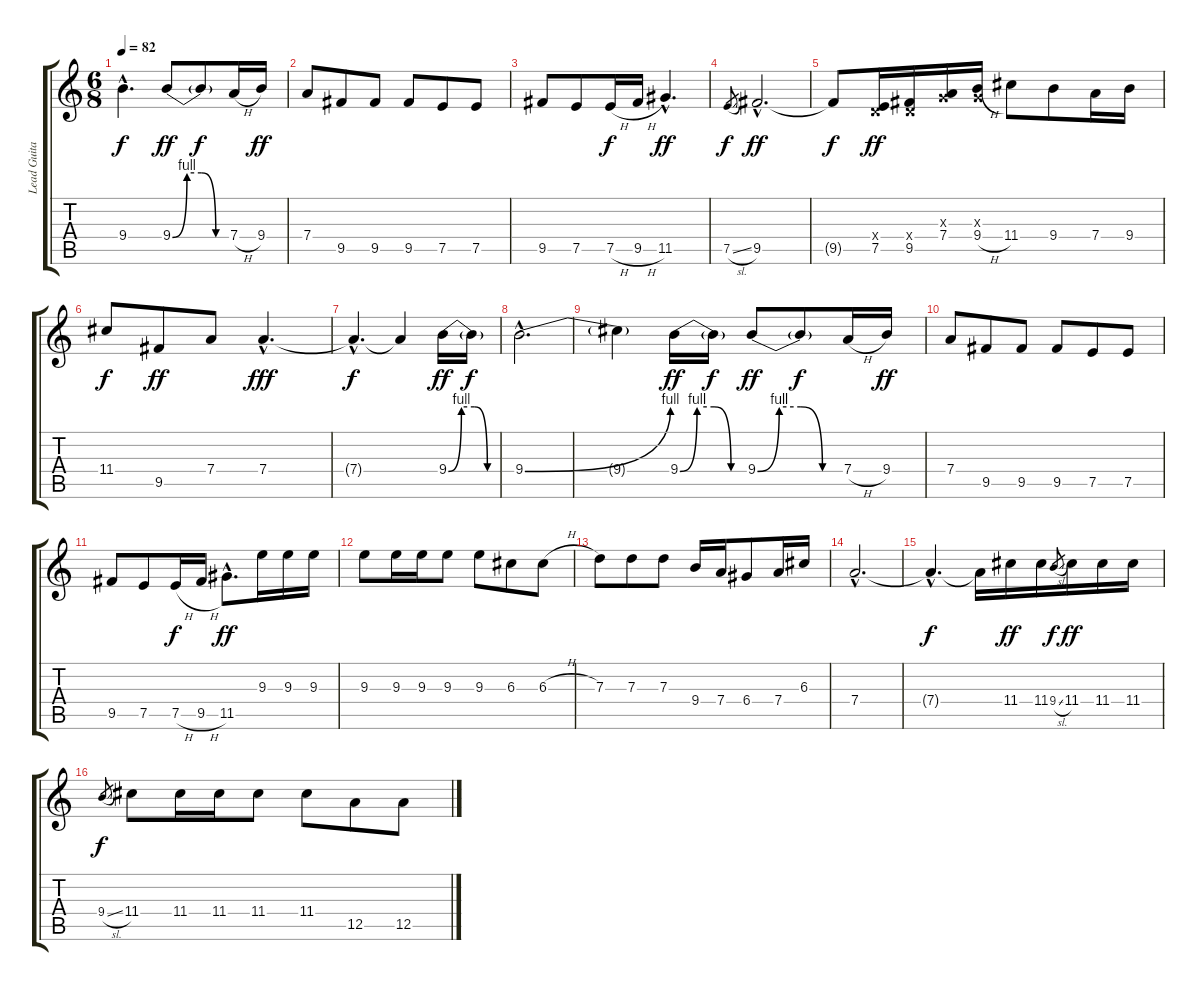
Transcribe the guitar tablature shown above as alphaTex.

\track ("Lead Guitar" "Lead Guita") {instrument distortionguitar}
\staff {score tabs}
\tuning (E4 B3 G3 D3 A2 E2) {hide}
\ts (6 8)
\tempo 82
\clef g2
\ks c
9.4{hac t}.4{d dy f} 9.4{be (custom 0 0 15 4 30 4 45 0 60 0)}.8{dy ff} 9.4{t}.8{dy f} 7.4{h}.16 9.4.16{dy ff} |
7.4.8 9.5.8 9.5.8 9.5.8 7.5.8 7.5.8 |
9.5.8 7.5.8 7.5{h}.16{dy f} 9.5{h}.16 11.5{hac}.4{d dy ff} |
7.5{sl}.8{gr dy f} 9.5{hac}.2{d dy ff} |
9.5{t}.8{dy f} (0.4{x} 7.5).16{dy ff} (0.4{x} 9.5).16 (0.3{x} 7.4).16 (0.3{x} 9.4{h}).16 11.4.8 9.4.8 7.4.16 9.4.16 |
11.4.8{dy f} 9.5.8{dy ff} 7.4.8 7.4{hac}.4{d dy fff} |
7.4{hac t}.4{d dy f} 7.4{t}.4 9.4{be (custom 0 0 15 4 30 4 45 0 60 0)}.16{dy ff} 9.4{t}.16{dy f} |
9.4{be (bend 0 0 60 4) hac}.2{d} |
9.4{t}.4 9.4{be (custom 0 0 15 4 30 4 45 0 60 0)}.16{dy ff} 9.4{t}.16{dy f} 9.4{be (custom 0 0 15 4 30 4 45 0 60 0)}.8{dy ff} 9.4{t}.8{dy f} 7.4{h}.16 9.4.16{dy ff} |
7.4.8 9.5.8 9.5.8 9.5.8 7.5.8 7.5.8 |
9.5.8 7.5.8 7.5{h}.16{dy f} 9.5{h}.16 11.5{hac}.8{d dy ff} 9.3.16 9.3.16 9.3.16 |
9.3.8 9.3.16 9.3.16 9.3.8 9.3.8 6.3.8 6.3{h}.8 |
7.3.8 7.3.8 7.3.8 9.4.16 7.4.16 6.4.8 7.4.16 6.3.16 |
7.4{hac}.2{d} |
7.4{hac t}.4{d dy f} 7.4{t}.16 11.4.16{dy ff} 11.4.16 9.4{sl}.8{gr dy f} 11.4.16{dy ff} 11.4.16 11.4.16 |
9.4{sl}.8{gr dy f} 11.4.8 11.4.16 11.4.16 11.4.8 11.4.8 12.5.8 12.5.8
